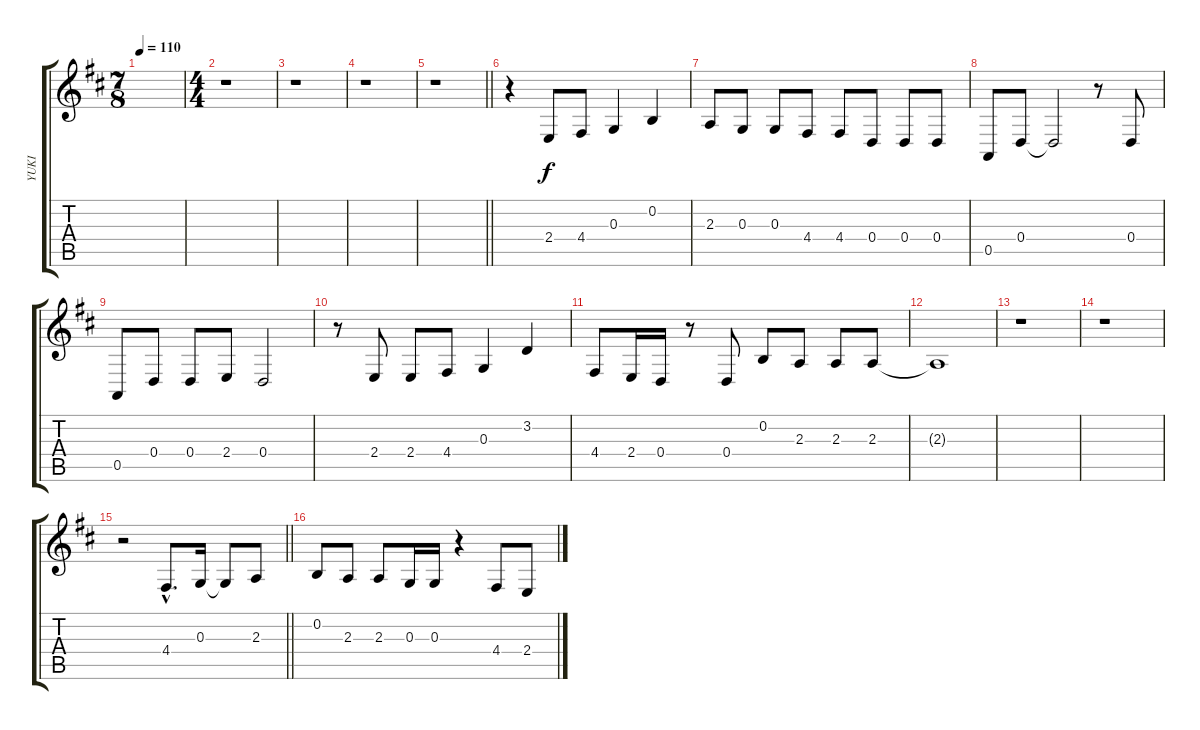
\track ("YUKI" "YUKI") {instrument sopranosax}
\staff {score tabs}
\tuning (E4 B3 G3 D3 A2 E2) {hide}
\ts (7 8)
\tempo 110
\clef g2
\ks d
|
\ts (4 4)
r.1 |
r.1 |
r.1 |
\barLineRight lightlight
r.1 |
r.4 2.4.8 4.4.8 0.3.4 0.2.4 |
2.3.8 0.3.8 0.3.8 4.4.8 4.4.8 0.4.8 0.4.8 0.4.8 |
0.5.8 0.4.8 0.4{t}.2 r.8 0.4.8 |
0.5.8 0.4.8 0.4.8 2.4.8 0.4.2 |
r.8 2.4.8 2.4.8 4.4.8 0.3.4 3.2.4 |
4.4.8 2.4.16 0.4.16 r.8 0.4.8 0.2.8 2.3.8 2.3.8 2.3.8 |
2.3{t}.1 |
r.1 |
r.1 |
\barLineRight lightlight
r.2 4.4{hac}.8{d} 0.3.16 0.3{t}.8 2.3.8 |
0.2.8 2.3.8 2.3.8 0.3.16 0.3.16 r.4 4.4.8 2.4.8
